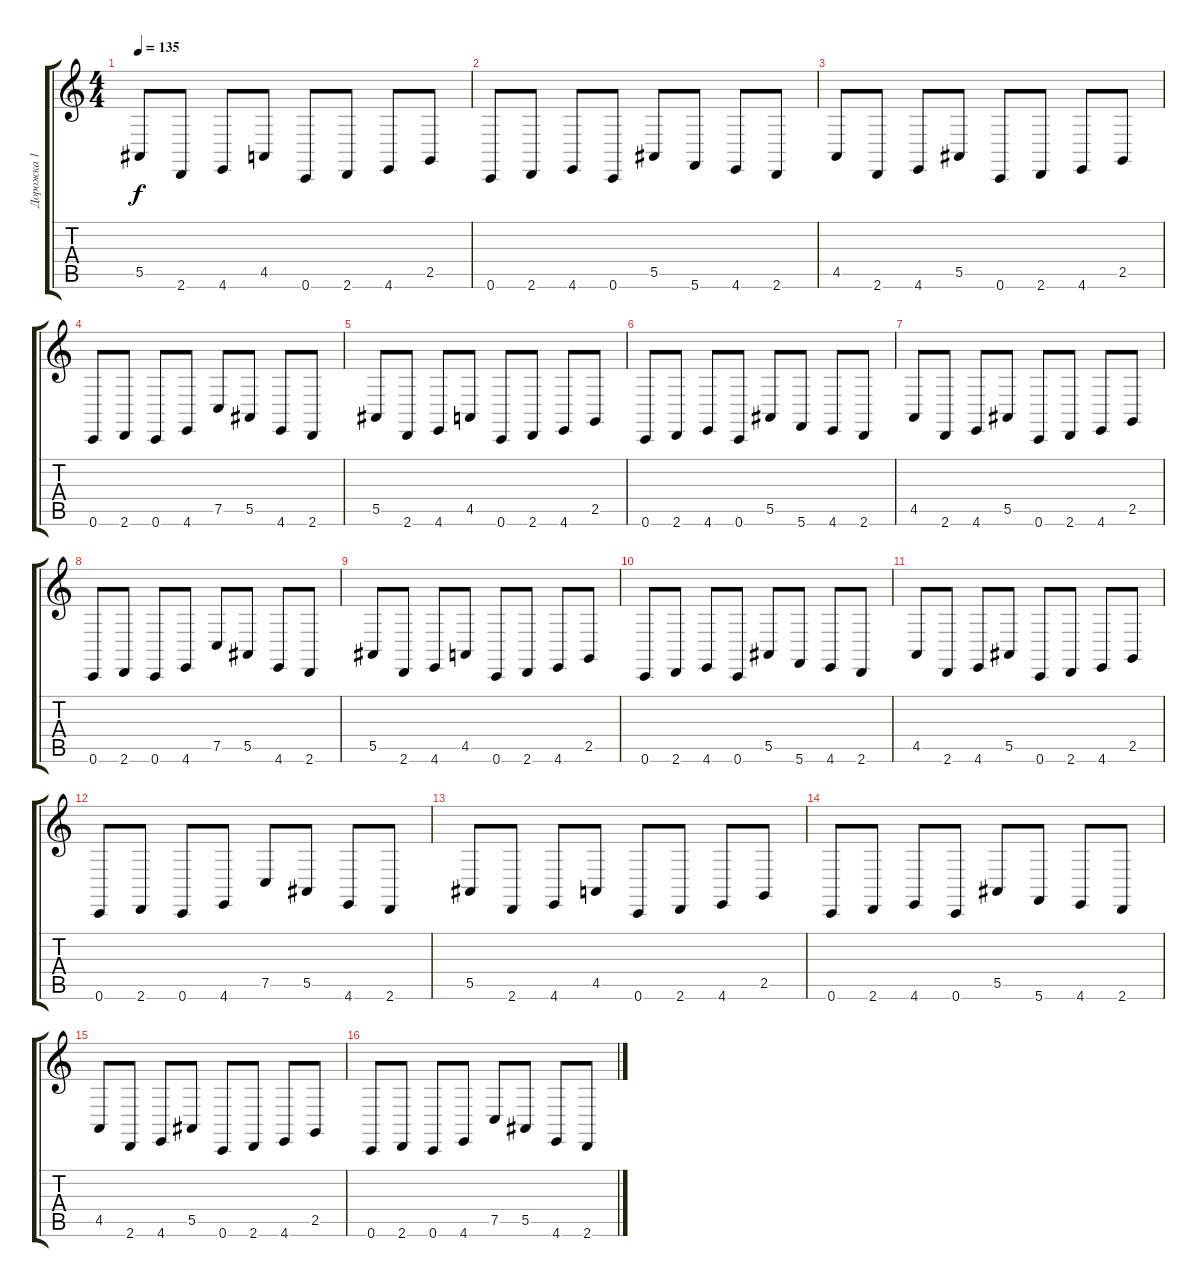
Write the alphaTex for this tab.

\track ("Дорожка 1" "Дорожка 1") {instrument pad2warm}
\staff {score tabs}
\tuning (C4 G3 Eb3 Bb2 F2 C2) {hide}
\ts (4 4)
\tempo 135
\clef g2
\ks c
5.5.8{dy f instrument electricpiano1} 2.6.8 4.6.8 4.5.8 0.6.8 2.6.8 4.6.8 2.5.8 |
0.6.8 2.6.8 4.6.8 0.6.8 5.5.8 5.6.8 4.6.8 2.6.8 |
4.5.8 2.6.8 4.6.8 5.5.8 0.6.8 2.6.8 4.6.8 2.5.8 |
0.6.8 2.6.8 0.6.8 4.6.8 7.5.8 5.5.8 4.6.8 2.6.8 |
5.5.8 2.6.8 4.6.8 4.5.8 0.6.8 2.6.8 4.6.8 2.5.8 |
0.6.8 2.6.8 4.6.8 0.6.8 5.5.8 5.6.8 4.6.8 2.6.8 |
4.5.8 2.6.8 4.6.8 5.5.8 0.6.8 2.6.8 4.6.8 2.5.8 |
0.6.8 2.6.8 0.6.8 4.6.8 7.5.8 5.5.8 4.6.8 2.6.8 |
5.5.8 2.6.8 4.6.8 4.5.8 0.6.8 2.6.8 4.6.8 2.5.8 |
0.6.8 2.6.8 4.6.8 0.6.8 5.5.8 5.6.8 4.6.8 2.6.8 |
4.5.8 2.6.8 4.6.8 5.5.8 0.6.8 2.6.8 4.6.8 2.5.8 |
0.6.8 2.6.8 0.6.8 4.6.8 7.5.8 5.5.8 4.6.8 2.6.8 |
5.5.8 2.6.8 4.6.8 4.5.8 0.6.8 2.6.8 4.6.8 2.5.8 |
0.6.8 2.6.8 4.6.8 0.6.8 5.5.8 5.6.8 4.6.8 2.6.8 |
4.5.8 2.6.8 4.6.8 5.5.8 0.6.8 2.6.8 4.6.8 2.5.8 |
0.6.8 2.6.8 0.6.8 4.6.8 7.5.8 5.5.8 4.6.8 2.6.8
